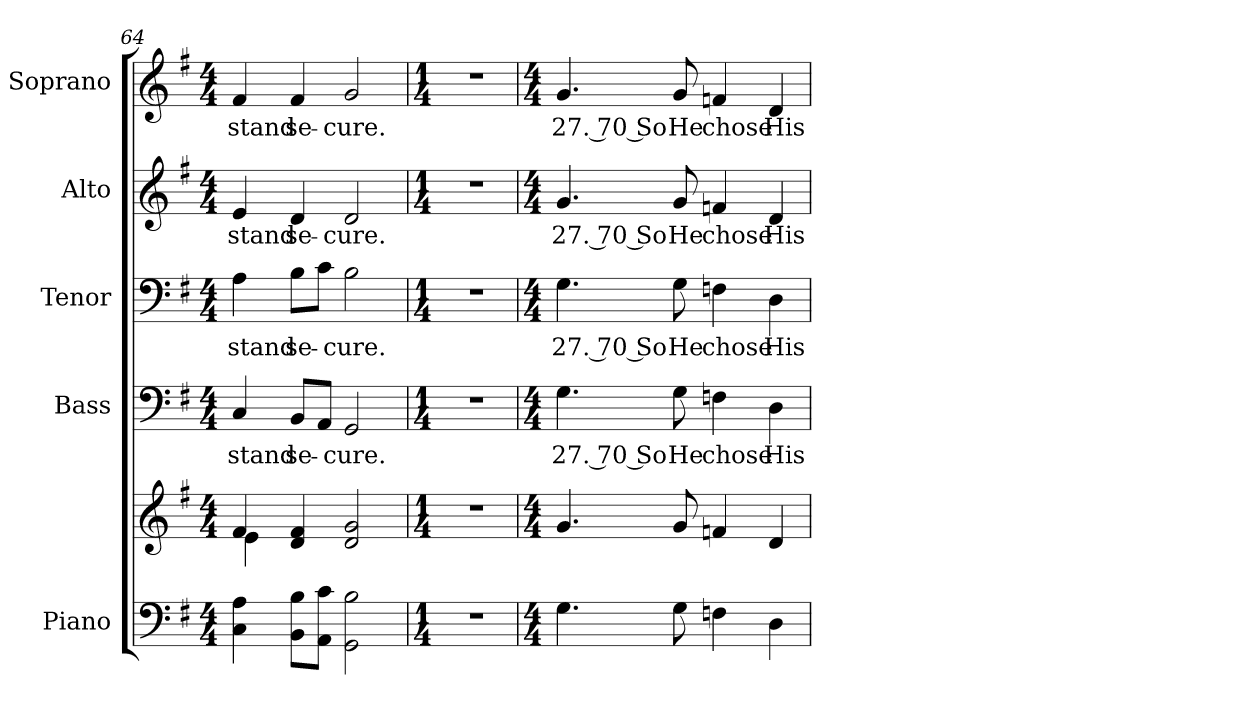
**kern	**kern	**kern	**text	**kern	**text	**kern	**text	**kern	**text
*part5	*part5	*part4	*part4	*part3	*part3	*part2	*part2	*part1	*part1
*staff6	*staff5	*staff4	*staff4	*staff3	*staff3	*staff2	*staff2	*staff1	*staff1
*I"Piano	*	*I"Bass	*	*I"Tenor	*	*I"Alto	*	*I"Soprano	*
*I'Pno.	*	*I'B.	*	*I'T.	*	*I'A.	*	*I'S.	*
!!LO:LB:g=z
*clefF4	*clefG2	*clefF4	*	*clefF4	*	*clefG2	*	*clefG2	*
*k[f#]	*k[f#]	*k[f#]	*	*k[f#]	*	*k[f#]	*	*k[f#]	*
*G:	*G:	*G:	*	*G:	*	*G:	*	*G:	*
*M4/4	*M4/4	*M4/4	*	*M4/4	*	*M4/4	*	*M4/4	*
=64	=64	=64	=64	=64	=64	=64	=64	=64	=64
*	*^	*	*	*	*	*	*	*	*
!	!	!	!	!LO:LY:b:color=#000000	!	!	!	!	!	!
!	!	!	!	!	!	!LO:LY:b:color=#000000	!	!	!	!
!	!	!	!	!	!	!	!	!LO:LY:b:color=#000000	!	!
!	!	!	!	!	!	!	!	!	!	!LO:LY:b:color=#000000
4Ci\ 4Ai	4f#i/	4ei\	4Ci/	stand	4Ai\	stand	4ei/	stand	4f#i/	stand
!	!	!	!	!LO:LY:b:color=#000000	!	!	!	!	!	!
!	!	!	!	!	!	!LO:LY:b:color=#000000	!	!	!	!
!	!	!	!	!	!	!	!	!LO:LY:b:color=#000000	!	!
!	!	!	!	!	!	!	!	!	!	!LO:LY:b:color=#000000
8BBi\ 8BiL	4di/ 4f#i	4ryy	8BBi/L	se-	8Bi\L	se-	4di/	se-	4f#i/	se-
8AAi\ 8ciJ	.	.	8AAi/J	.	8ci\J	.	.	.	.	.
!	!	!	!	!LO:LY:b:color=#000000	!	!	!	!	!	!
!	!	!	!	!	!	!LO:LY:b:color=#000000	!	!	!	!
!	!	!	!	!	!	!	!	!LO:LY:b:color=#000000	!	!
!	!	!	!	!	!	!	!	!	!	!LO:LY:b:color=#000000
2GGi\ 2Bi	2di/ 2gi	2ryy	2GGi/	-cure.	2Bi\	-cure.	2di/	-cure.	2gi/	-cure.
*	*v	*v	*	*	*	*	*	*	*	*
=65	=65	=65	=65	=65	=65	=65	=65	=65	=65
*M1/4	*M1/4	*M1/4	*	*M1/4	*	*M1/4	*	*M1/4	*
*	*^	*	*	*	*	*	*	*	*
!LO:N:vis=1	!LO:N:vis=1	!	!LO:N:vis=1	!	!LO:N:vis=1	!	!LO:N:vis=1	!	!	!
*	*v	*v	*	*	*	*	*	*	*	*
4r	4r	4r	.	4r	.	4r	.	4r	.
=66	=66	=66	=66	=66	=66	=66	=66	=66	=66
*M4/4	*M4/4	*M4/4	*	*M4/4	*	*M4/4	*	*M4/4	*
!	!	!	!LO:LY:b:color=#000000	!	!	!	!	!	!
!	!	!	!	!	!LO:LY:b:color=#000000	!	!	!	!
!	!	!	!	!	!	!	!LO:LY:b:color=#000000	!	!
!	!	!	!	!	!	!	!	!	!LO:LY:b:color=#000000
4.Gi\	4.gi/	4.Gi\	27. 70 So	4.Gi\	27. 70 So	4.gi/	27. 70 So	4.gi/	27. 70 So
!	!	!	!LO:LY:b:color=#000000	!	!	!	!	!	!
!	!	!	!	!	!LO:LY:b:color=#000000	!	!	!	!
!	!	!	!	!	!	!	!LO:LY:b:color=#000000	!	!
!	!	!	!	!	!	!	!	!	!LO:LY:b:color=#000000
8Gi\	8gi/	8Gi\	He	8Gi\	He	8gi/	He	8gi/	He
!	!	!	!LO:LY:b:color=#000000	!	!	!	!	!	!
!	!	!	!	!	!LO:LY:b:color=#000000	!	!	!	!
!	!	!	!	!	!	!	!LO:LY:b:color=#000000	!	!
!	!	!	!	!	!	!	!	!	!LO:LY:b:color=#000000
4Fni\	4fni/	4Fni\	chose	4Fni\	chose	4fni/	chose	4fni/	chose
!	!	!	!LO:LY:b:color=#000000	!	!	!	!	!	!
!	!	!	!	!	!LO:LY:b:color=#000000	!	!	!	!
!	!	!	!	!	!	!	!LO:LY:b:color=#000000	!	!
!	!	!	!	!	!	!	!	!	!LO:LY:b:color=#000000
4Di\	4di/	4Di\	His	4Di\	His	4di/	His	4di/	His
=	=	=	=	=	=	=	=	=	=
*-	*-	*-	*-	*-	*-	*-	*-	*-	*-
